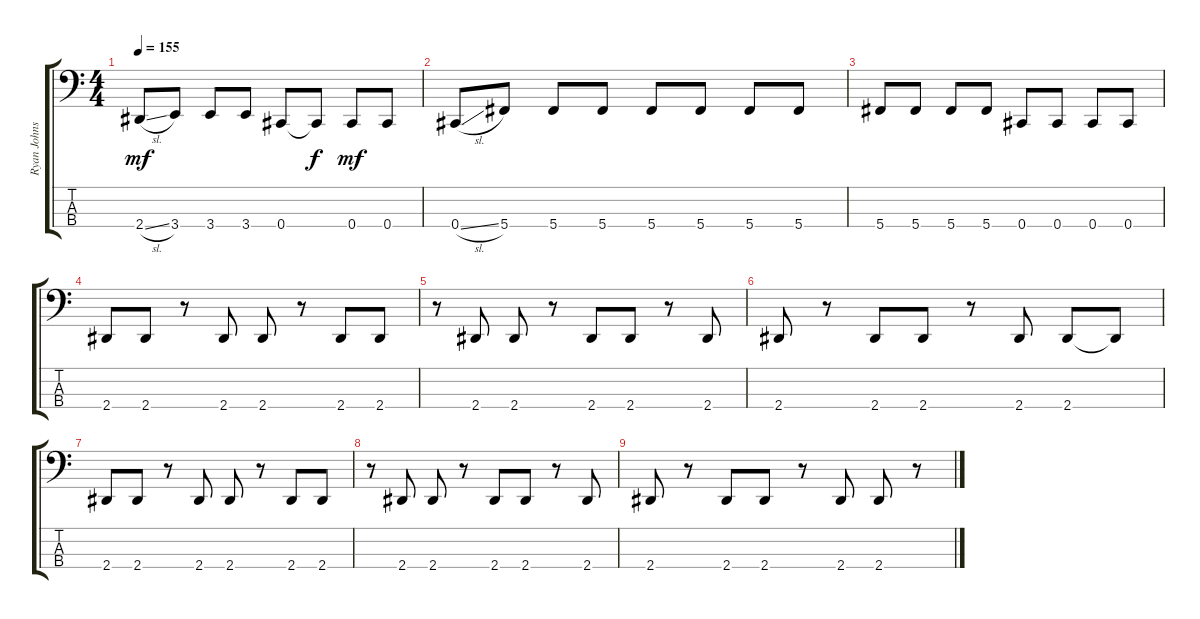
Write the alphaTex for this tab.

\track ("Ryan Johnson" "Ryan Johns") {instrument electricbasspick}
\staff {score tabs}
\tuning (Gb2 Db2 Ab1 Db1) {hide}
\ts (4 4)
\tempo 155
\clef f4
\ks c
2.4{sl}.8{dy mf} 3.4.8 3.4.8 3.4.8 0.4.8 0.4{t}.8{dy f} 0.4.8{dy mf} 0.4.8 |
0.4{sl}.8 5.4.8 5.4.8 5.4.8 5.4.8 5.4.8 5.4.8 5.4.8 |
5.4.8 5.4.8 5.4.8 5.4.8 0.4.8 0.4.8 0.4.8 0.4.8 |
2.4.8 2.4.8 r.8 2.4.8 2.4.8 r.8 2.4.8 2.4.8 |
r.8 2.4.8 2.4.8 r.8 2.4.8 2.4.8 r.8 2.4.8 |
2.4.8 r.8 2.4.8 2.4.8 r.8 2.4.8 2.4.8 2.4{t}.8 |
2.4.8 2.4.8 r.8 2.4.8 2.4.8 r.8 2.4.8 2.4.8 |
r.8 2.4.8 2.4.8 r.8 2.4.8 2.4.8 r.8 2.4.8 |
2.4.8 r.8 2.4.8 2.4.8 r.8 2.4.8 2.4.8 r.8
